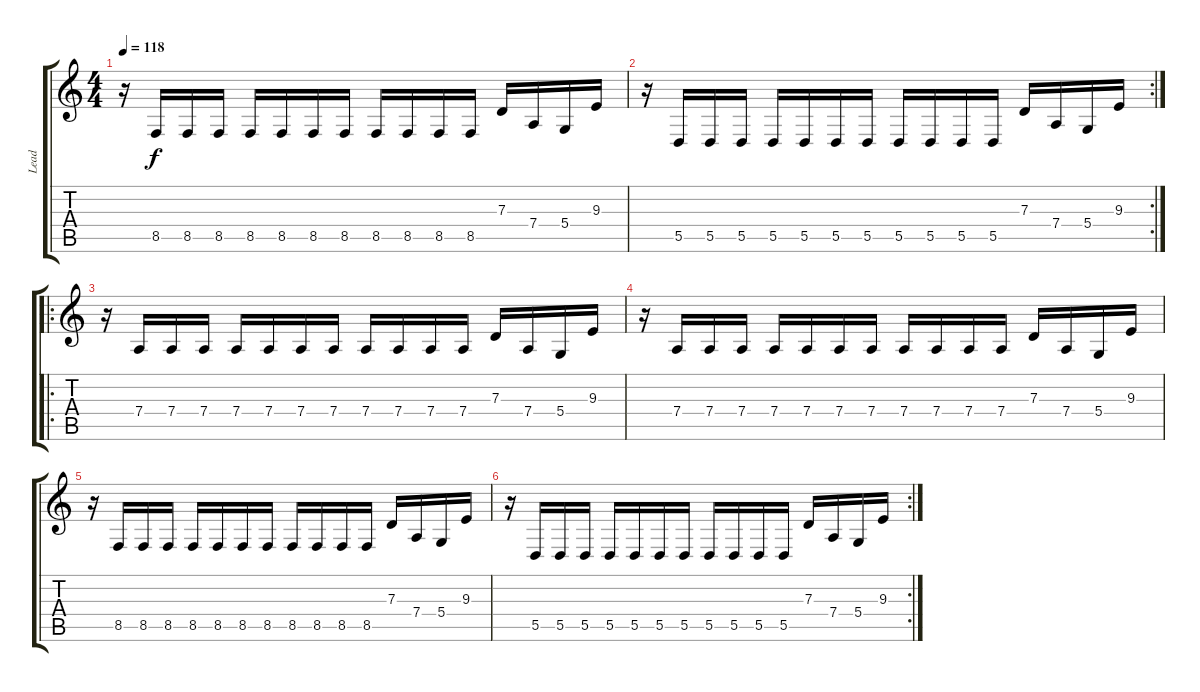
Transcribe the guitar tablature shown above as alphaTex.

\track ("Lead" "Lead") {instrument lead1square}
\staff {score tabs}
\tuning (E4 B3 G3 D3 A2 E2) {hide}
\ts (4 4)
\tempo 118
\clef g2
\ks c
r.16{dy f} 8.5.16 8.5.16 8.5.16 8.5.16 8.5.16 8.5.16 8.5.16 8.5.16 8.5.16 8.5.16 8.5.16 7.3.16 7.4.16 5.4.16 9.3.16 |
\rc 2
r.16 5.5.16 5.5.16 5.5.16 5.5.16 5.5.16 5.5.16 5.5.16 5.5.16 5.5.16 5.5.16 5.5.16 7.3.16 7.4.16 5.4.16 9.3.16 |
\ro
r.16 7.4.16 7.4.16 7.4.16 7.4.16 7.4.16 7.4.16 7.4.16 7.4.16 7.4.16 7.4.16 7.4.16 7.3.16 7.4.16 5.4.16 9.3.16 |
r.16 7.4.16 7.4.16 7.4.16 7.4.16 7.4.16 7.4.16 7.4.16 7.4.16 7.4.16 7.4.16 7.4.16 7.3.16 7.4.16 5.4.16 9.3.16 |
r.16 8.5.16 8.5.16 8.5.16 8.5.16 8.5.16 8.5.16 8.5.16 8.5.16 8.5.16 8.5.16 8.5.16 7.3.16 7.4.16 5.4.16 9.3.16 |
\rc 2
r.16 5.5.16 5.5.16 5.5.16 5.5.16 5.5.16 5.5.16 5.5.16 5.5.16 5.5.16 5.5.16 5.5.16 7.3.16 7.4.16 5.4.16 9.3.16
